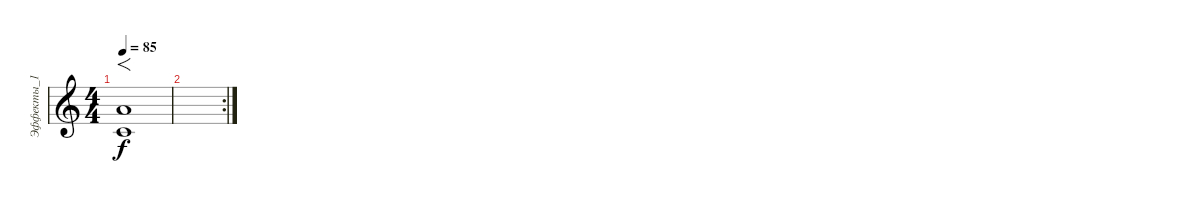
\track ("Эффекты_1" "Эффекты_1") {instrument stringensemble1}
\staff {score}
\tuning (E4 B3 G3 D3 A2 E2) {hide}
\ts (4 4)
\tempo 85
\clef g2
\ks c
(5.1 1.2).1{f dy f} |
\rc 2
